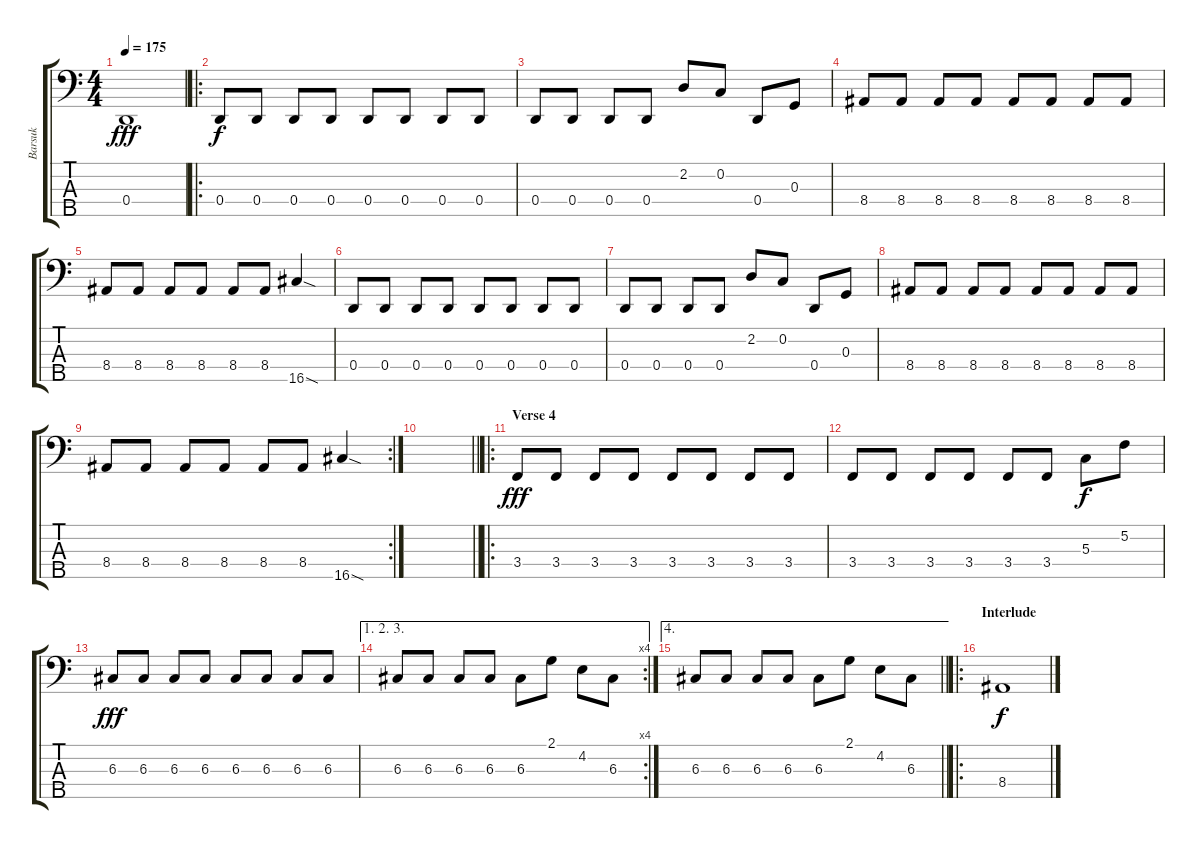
\track ("Barsuk" "Barsuk") {instrument electricbassfinger}
\staff {score tabs}
\tuning (F2 C2 G1 D1 A0) {hide}
\ts (4 4)
\tempo 175
\clef f4
\ks c
0.4.1{dy fff} |
\ro
0.4.8{dy f} 0.4.8 0.4.8 0.4.8 0.4.8 0.4.8 0.4.8 0.4.8 |
0.4.8 0.4.8 0.4.8 0.4.8 2.2.8 0.2.8 0.4.8 0.3.8 |
8.4.8 8.4.8 8.4.8 8.4.8 8.4.8 8.4.8 8.4.8 8.4.8 |
8.4.8 8.4.8 8.4.8 8.4.8 8.4.8 8.4.8 16.5{sod}.4 |
0.4.8 0.4.8 0.4.8 0.4.8 0.4.8 0.4.8 0.4.8 0.4.8 |
0.4.8 0.4.8 0.4.8 0.4.8 2.2.8 0.2.8 0.4.8 0.3.8 |
8.4.8 8.4.8 8.4.8 8.4.8 8.4.8 8.4.8 8.4.8 8.4.8 |
\rc 2
8.4.8 8.4.8 8.4.8 8.4.8 8.4.8 8.4.8 16.5{sod}.4 |
\barLineRight lightlight
|
\ro
\section ("" "Verse 4")
3.4.8{dy fff} 3.4.8 3.4.8 3.4.8 3.4.8 3.4.8 3.4.8 3.4.8 |
3.4.8 3.4.8 3.4.8 3.4.8 3.4.8 3.4.8 5.3.8{dy f} 5.2.8 |
6.3.8{dy fff} 6.3.8 6.3.8 6.3.8 6.3.8 6.3.8 6.3.8 6.3.8 |
\ae (1 2 3)
\rc 4
6.3.8 6.3.8 6.3.8 6.3.8 6.3.8 2.1.8 4.2.8 6.3.8 |
\ae 4
\barLineRight lightlight
6.3.8 6.3.8 6.3.8 6.3.8 6.3.8 2.1.8 4.2.8 6.3.8 |
\ro
\section ("" "Interlude")
8.4.1{dy f}
